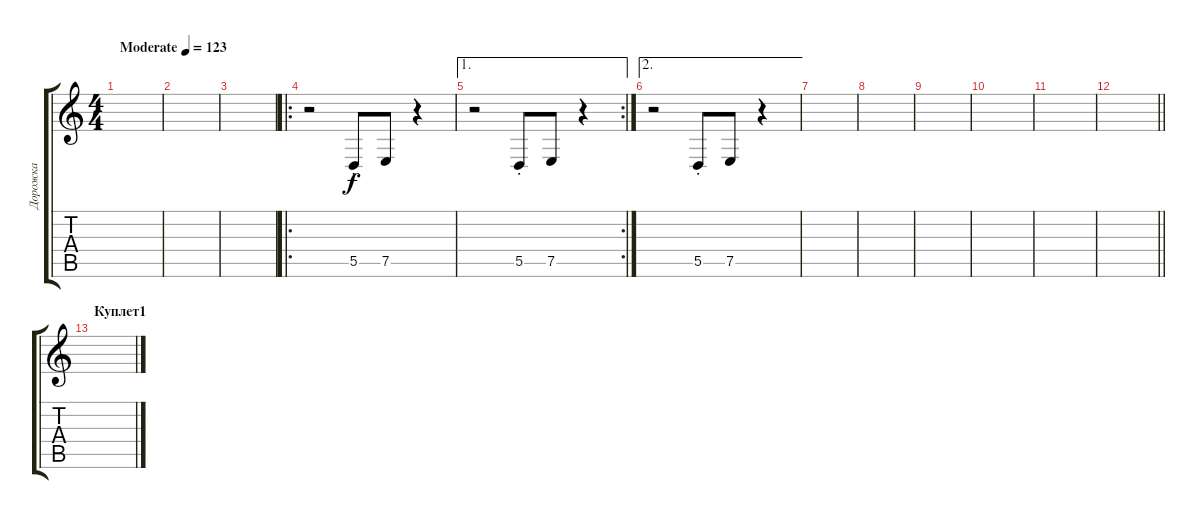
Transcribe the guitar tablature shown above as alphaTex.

\track ("Дорожка" "Дорожка") {instrument electricpiano2}
\staff {score tabs}
\tuning (E4 B3 G3 D3 A2 E2) {hide}
\ts (4 4)
\tempo (123 "Moderate")
\clef g2
\ks c
|
|
|
\ro
r.2 5.5{st}.8 7.5.8 r.4 |
\ae 1
\rc 2
r.2 5.5{st}.8 7.5.8 r.4 |
\ae 2
r.2 5.5{st}.8 7.5.8 r.4 |
|
|
|
|
|
\barLineRight lightlight
|
\section ("" "Куплет1")
